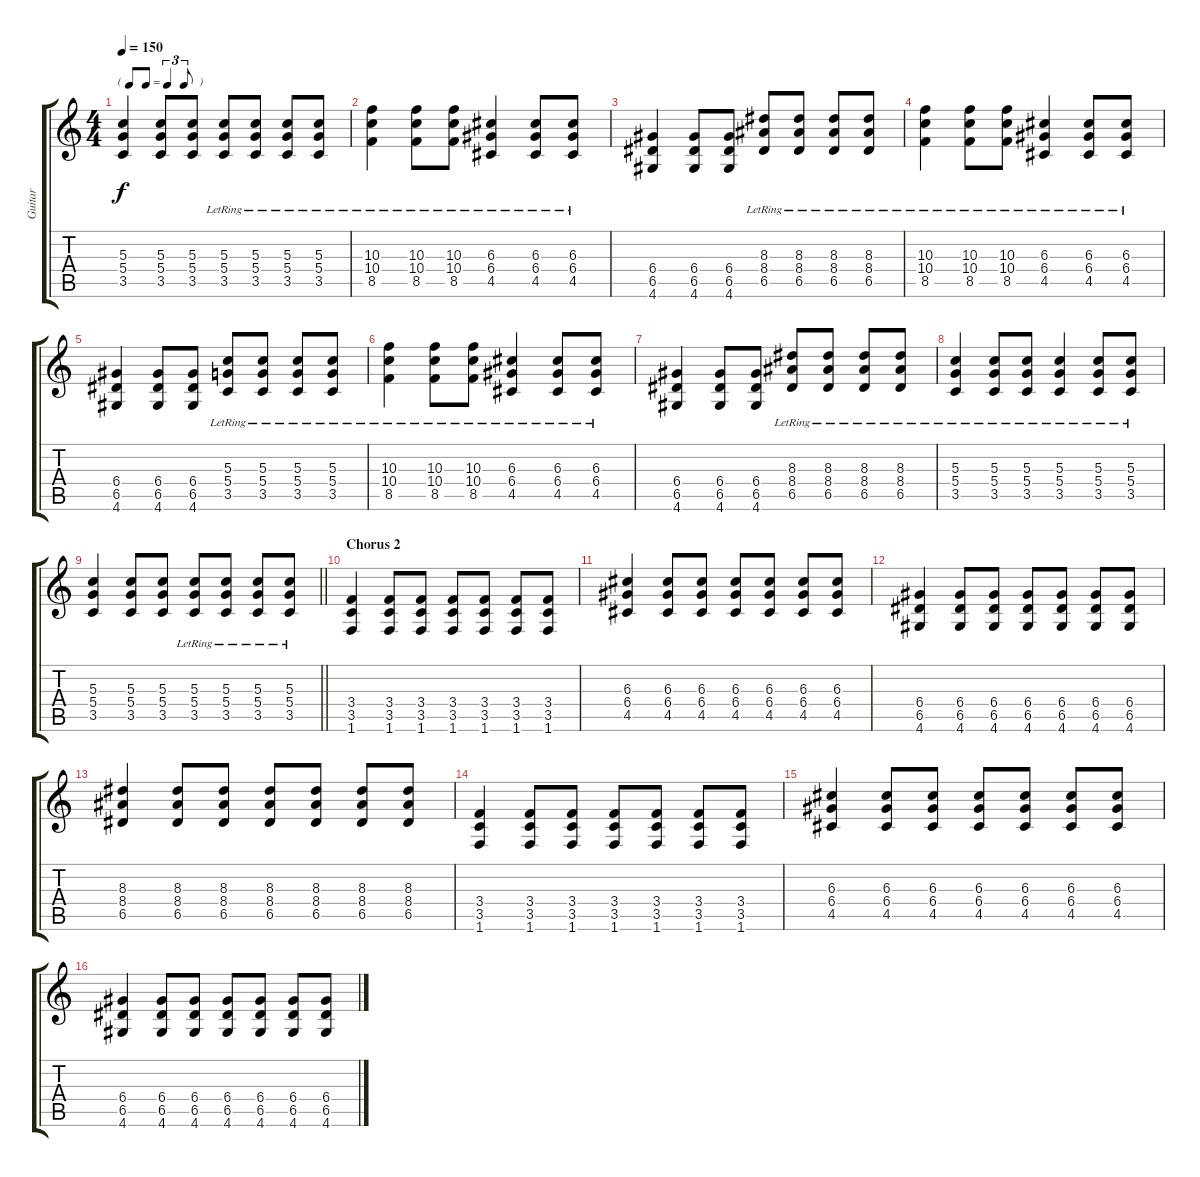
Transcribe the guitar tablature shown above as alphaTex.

\track ("Guitar" "Guitar") {instrument overdrivenguitar}
\staff {score tabs}
\tuning (E4 B3 G3 D3 A2 E2) {hide}
\ts (4 4)
\tf triplet8th
\tempo 150
\clef g2
\ks c
(5.3 5.4 3.5).4{dy f} (5.3 5.4 3.5).8 (5.3 5.4 3.5).8 (5.3{lr} 5.4{lr} 3.5{lr}).8 (5.3 5.4 3.5{lr}).8 (5.3{lr} 5.4{lr} 3.5{lr}).8 (5.3 5.4 3.5{lr}).8 |
(10.3{lr} 10.4{lr} 8.5{lr}).4 (10.3{lr} 10.4{lr} 8.5{lr}).8 (10.3 10.4 8.5{lr}).8 (6.3{lr} 6.4{lr} 4.5{lr}).4 (6.3{lr} 6.4{lr} 4.5{lr}).8 (6.3 6.4 4.5{lr}).8 |
(6.4 6.5 4.6).4 (6.4 6.5 4.6).8 (6.4 6.5 4.6).8 (8.3{lr} 8.4{lr} 6.5{lr}).8 (8.3 8.4 6.5{lr}).8 (8.3{lr} 8.4{lr} 6.5{lr}).8 (8.3 8.4 6.5{lr}).8 |
(10.3{lr} 10.4{lr} 8.5{lr}).4 (10.3{lr} 10.4{lr} 8.5{lr}).8 (10.3 10.4 8.5{lr}).8 (6.3{lr} 6.4{lr} 4.5{lr}).4 (6.3{lr} 6.4{lr} 4.5{lr}).8 (6.3 6.4 4.5{lr}).8 |
(6.4 6.5 4.6).4 (6.4 6.5 4.6).8 (6.4 6.5 4.6).8 (5.3{lr} 5.4{lr} 3.5{lr}).8 (5.3 5.4 3.5{lr}).8 (5.3{lr} 5.4{lr} 3.5{lr}).8 (5.3 5.4 3.5{lr}).8 |
(10.3{lr} 10.4{lr} 8.5{lr}).4 (10.3{lr} 10.4{lr} 8.5{lr}).8 (10.3 10.4 8.5{lr}).8 (6.3{lr} 6.4{lr} 4.5{lr}).4 (6.3{lr} 6.4{lr} 4.5{lr}).8 (6.3 6.4 4.5{lr}).8 |
(6.4 6.5 4.6).4 (6.4 6.5 4.6).8 (6.4 6.5 4.6).8 (8.3{lr} 8.4{lr} 6.5{lr}).8 (8.3 8.4 6.5{lr}).8 (8.3{lr} 8.4{lr} 6.5{lr}).8 (8.3 8.4 6.5{lr}).8 |
(5.3{lr} 5.4{lr} 3.5{lr}).4 (5.3{lr} 5.4{lr} 3.5{lr}).8 (5.3 5.4 3.5{lr}).8 (5.3{lr} 5.4{lr} 3.5{lr}).4 (5.3{lr} 5.4{lr} 3.5{lr}).8 (5.3 5.4 3.5{lr}).8 |
\barLineRight lightlight
(5.3 5.4 3.5).4 (5.3 5.4 3.5).8 (5.3 5.4 3.5).8 (5.3{lr} 5.4{lr} 3.5{lr}).8 (5.3 5.4 3.5{lr}).8 (5.3{lr} 5.4{lr} 3.5{lr}).8 (5.3 5.4 3.5{lr}).8 |
\section ("" "Chorus 2")
(3.4 3.5 1.6).4 (3.4 3.5 1.6).8 (3.4 3.5 1.6).8 (3.4 3.5 1.6).8 (3.4 3.5 1.6).8 (3.4 3.5 1.6).8 (3.4 3.5 1.6).8 |
(6.3 6.4 4.5).4 (6.3 6.4 4.5).8 (6.3 6.4 4.5).8 (6.3 6.4 4.5).8 (6.3 6.4 4.5).8 (6.3 6.4 4.5).8 (6.3 6.4 4.5).8 |
(6.4 6.5 4.6).4 (6.4 6.5 4.6).8 (6.4 6.5 4.6).8 (6.4 6.5 4.6).8 (6.4 6.5 4.6).8 (6.4 6.5 4.6).8 (6.4 6.5 4.6).8 |
(8.3 8.4 6.5).4 (8.3 8.4 6.5).8 (8.3 8.4 6.5).8 (8.3 8.4 6.5).8 (8.3 8.4 6.5).8 (8.3 8.4 6.5).8 (8.3 8.4 6.5).8 |
(3.4 3.5 1.6).4 (3.4 3.5 1.6).8 (3.4 3.5 1.6).8 (3.4 3.5 1.6).8 (3.4 3.5 1.6).8 (3.4 3.5 1.6).8 (3.4 3.5 1.6).8 |
(6.3 6.4 4.5).4 (6.3 6.4 4.5).8 (6.3 6.4 4.5).8 (6.3 6.4 4.5).8 (6.3 6.4 4.5).8 (6.3 6.4 4.5).8 (6.3 6.4 4.5).8 |
(6.4 6.5 4.6).4 (6.4 6.5 4.6).8 (6.4 6.5 4.6).8 (6.4 6.5 4.6).8 (6.4 6.5 4.6).8 (6.4 6.5 4.6).8 (6.4 6.5 4.6).8
